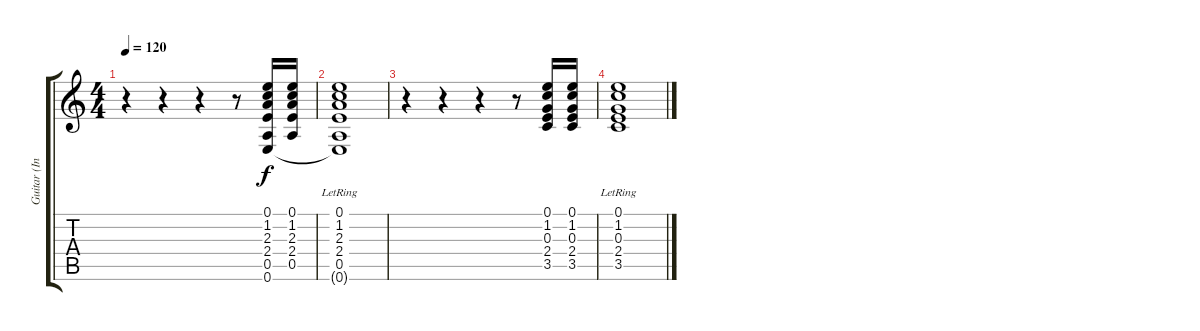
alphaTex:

\track ("Guitar (Intro)" "Guitar (In") {instrument acousticguitarnylon}
\staff {score tabs}
\tuning (E4 B3 G3 D3 A2 E2) {hide}
\ts (4 4)
\tempo 120
\clef g2
\ks c
r.4{dy f instrument acousticguitarnylon} r.4 r.4 r.8 (0.1 1.2 2.3 2.4 0.5 0.6).16 (0.1 1.2 2.3 2.4 0.5).16 |
(0.1 1.2 2.3{lr} 2.4 0.5 0.6{t}).1 |
r.4 r.4 r.4 r.8 (0.1 1.2 0.3 2.4 3.5).16 (0.1 1.2 0.3 2.4 3.5).16 |
(0.1 1.2{lr} 0.3 2.4 3.5).1
